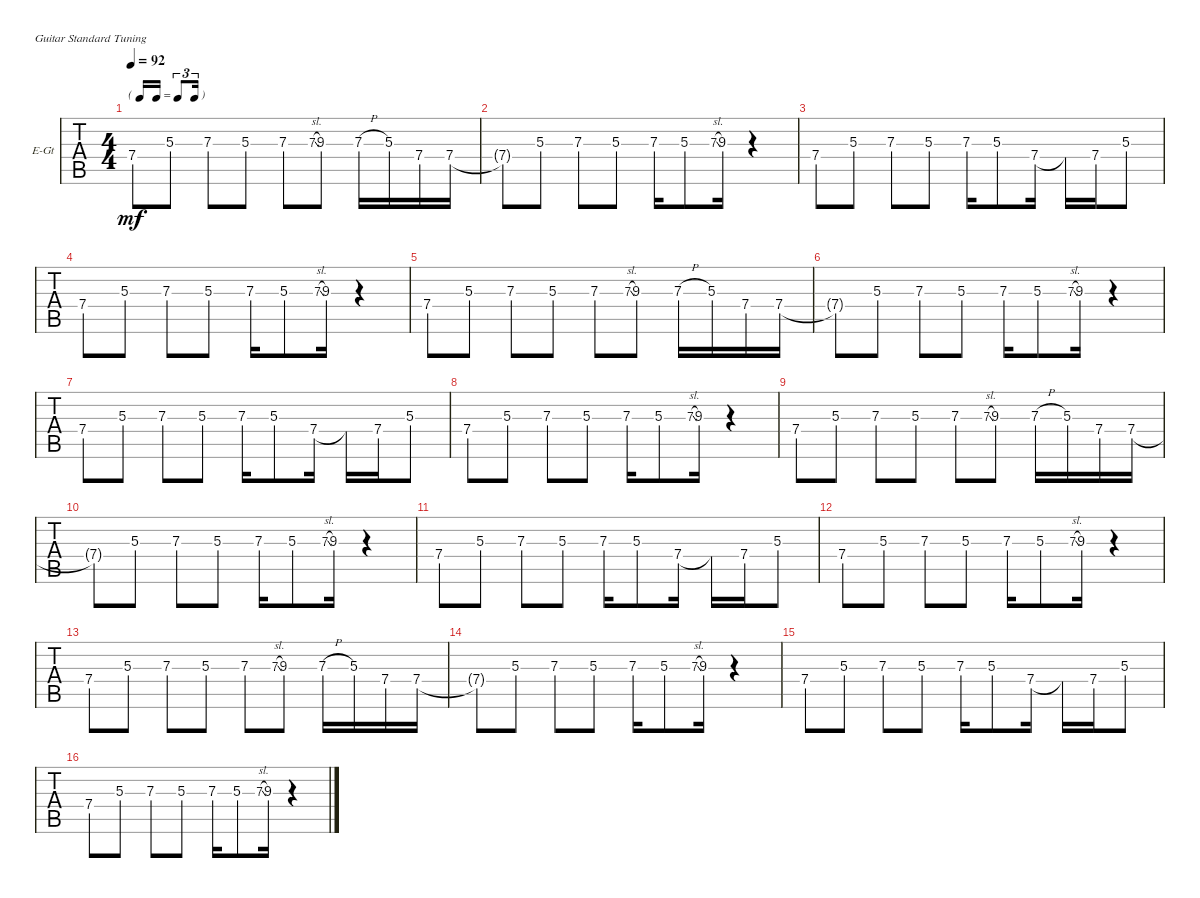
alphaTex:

\defaultSystemsLayout 4
\bracketExtendMode nobrackets
\firstSystemTrackNameOrientation horizontal
\otherSystemsTrackNameOrientation horizontal
\track ("Electric Guitar" "E-Gt") {instrument overdrivenguitar}
\staff {tabs}
\tuning (E4 B3 G3 D3 A2 E2)
\ts (4 4)
\tf triplet16th
\tempo 92
\clef g2
\ks c
7.4.8{dy mf} 5.3{st}.8 7.3.8 5.3{st}.8 7.3{st}.8 7.3{sl}.8{gr onbeat} 9.3{st}.8 7.3{h}.16 5.3.16 7.4.16 7.4.16 |
7.4{t}.8 5.3{st}.8 7.3.8 5.3{st}.8 7.3.16 5.3{st}.8 7.3{sl}.8{gr onbeat} 9.3{st}.16 r.4 |
7.4.8 5.3{st}.8 7.3.8 5.3{st}.8 7.3.16 5.3{st}.8 7.4.16 7.4{t}.16 7.4.16 5.3{st}.8 |
7.4.8 5.3{st}.8 7.3.8 5.3{st}.8 7.3.16 5.3{st}.8 7.3{sl}.8{gr onbeat} 9.3{st}.16 r.4 |
7.4.8 5.3{st}.8 7.3.8 5.3{st}.8 7.3{st}.8 7.3{sl}.8{gr onbeat} 9.3{st}.8 7.3{h}.16 5.3.16 7.4.16 7.4.16 |
7.4{t}.8 5.3{st}.8 7.3.8 5.3{st}.8 7.3.16 5.3{st}.8 7.3{sl}.8{gr onbeat} 9.3{st}.16 r.4 |
7.4.8 5.3{st}.8 7.3.8 5.3{st}.8 7.3.16 5.3{st}.8 7.4.16 7.4{t}.16 7.4.16 5.3{st}.8 |
7.4.8 5.3{st}.8 7.3.8 5.3{st}.8 7.3.16 5.3{st}.8 7.3{sl}.8{gr onbeat} 9.3{st}.16 r.4 |
7.4.8 5.3{st}.8 7.3.8 5.3{st}.8 7.3{st}.8 7.3{sl}.8{gr onbeat} 9.3{st}.8 7.3{h}.16 5.3.16 7.4.16 7.4.16 |
7.4{t}.8 5.3{st}.8 7.3.8 5.3{st}.8 7.3.16 5.3{st}.8 7.3{sl}.8{gr onbeat} 9.3{st}.16 r.4 |
7.4.8 5.3{st}.8 7.3.8 5.3{st}.8 7.3.16 5.3{st}.8 7.4.16 7.4{t}.16 7.4.16 5.3{st}.8 |
7.4.8 5.3{st}.8 7.3.8 5.3{st}.8 7.3.16 5.3{st}.8 7.3{sl}.8{gr onbeat} 9.3{st}.16 r.4 |
7.4.8 5.3{st}.8 7.3.8 5.3{st}.8 7.3{st}.8 7.3{sl}.8{gr onbeat} 9.3{st}.8 7.3{h}.16 5.3.16 7.4.16 7.4.16 |
7.4{t}.8 5.3{st}.8 7.3.8 5.3{st}.8 7.3.16 5.3{st}.8 7.3{sl}.8{gr onbeat} 9.3{st}.16 r.4 |
7.4.8 5.3{st}.8 7.3.8 5.3{st}.8 7.3.16 5.3{st}.8 7.4.16 7.4{t}.16 7.4.16 5.3{st}.8 |
7.4.8 5.3{st}.8 7.3.8 5.3{st}.8 7.3.16 5.3{st}.8 7.3{sl}.8{gr onbeat} 9.3{st}.16 r.4
